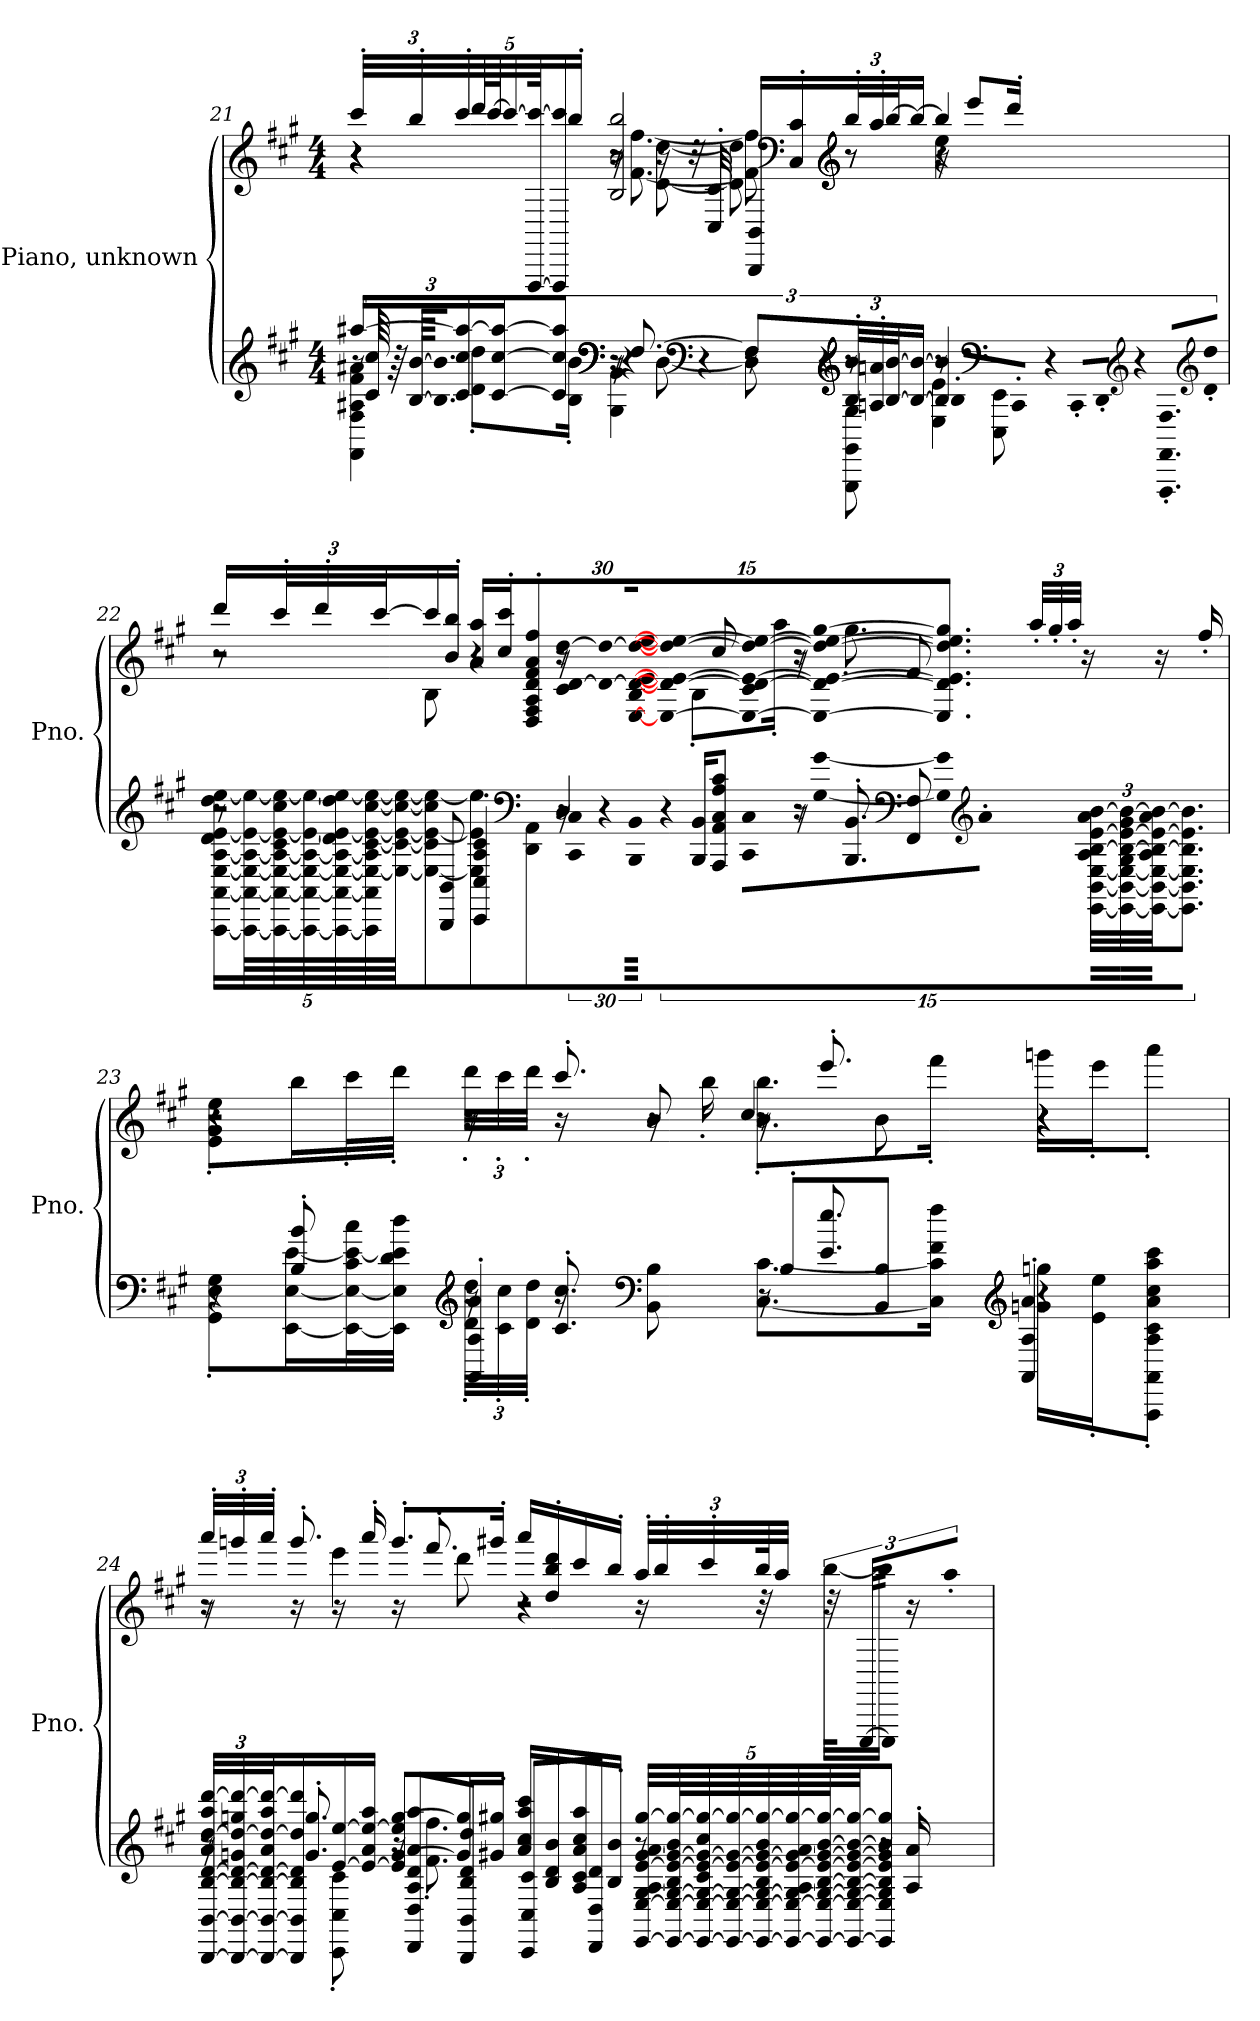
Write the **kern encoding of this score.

**kern	**kern
*part1	*part1
*staff2	*staff1
*I"Piano, unknown	*
*I'Pno.	*
!!LO:LB:g=z
*clefG2	*clefG2
*k[f#c#g#]	*k[f#c#g#]
*M4/4	*M4/4
=21	=21
*^	*^
*	*^	*	*^
*Xbrackettup	*	*brackettup	*	*	*Xbrackettup
*	*	*^	*	*	*^
[24aa#X/LL	4FF#\ 4F#\ 4A#X\ 4f#\ 4a#X\	96c#/ 96cc#/	16r	4r	4r	48ccc#'/LLL	4r
.	.	96r	.	.	.	.	.
.	.	[96B/ [96b/KKLL	.	.	.	48bb'/	.
.	.	16.B/] 16.b/]JJ	.	.	.	.	.
24c#/ 24cc#/ 24aa#/_	.	.	.	.	.	48ccc#'/	.
.	.	.	8d\' 8dd\'L	.	.	80ddd/L	.
.	.	.	.	.	.	[80ccc#/J	.
[24c#/ [24cc#/ 24aa#/_J	.	.	.	.	.	.	.
.	.	.	.	.	.	40ccc#/_	.
.	.	.	.	.	.	[80FFF#/ 80ccc#/_JK	.
8c#/] 8cc#/] 8aa#/]J	.	8r	.	.	.	16FFF#/] 16ccc#/]	.
.	.	.	16B\' 16b\'Jk	.	.	16bb'/JJ	.
*clefF4	*	*	*	*	*	*	*
16r	8r	8r	4BBB\ 4BB\	2B/ 2b/ 2bb/	16r	8r	8r
[8.F#/	.	.	.	.	[8.f#\ [8.ff#\	.	.
.	[8D\	16r	.	.	.	16r	[8d\ [8dd\
.	.	32DD'/LLL	.	.	.	32r	.
.	.	32CC#'/JJJ	.	.	.	32C#/' 32c#/'	.
8F#/L]	8D\]	16r	8r	.	8f#\] 8ff#\]	16BBB/ 16BB/LL	8d\] 8dd\]
*	*	*	*	*clefF4	*	*	*
.	.	32CC#'/LLL	.	.	.	16C#/' 16c#/'	.
.	.	32DD'/JJJ	.	.	.	.	.
*clefG2	*	*	*	*clefG2	*	*	*
*Xbrackettup	*	*	*	*	*	*	*
48B/' 48b/'LL	8r	8r	8GGG#\ 8GG#\ 8G#\	.	8r	48bb'/L	8r
48An/' 48an/'	.	.	.	.	.	48aa'/	.
[48B/ [48b/J	.	.	.	.	.	[48bb/J	.
16B/_ 16b/_JJ	.	.	.	.	.	16bb/JJ_	.
4B/] 4b/]	4E\ 4e\	8.FFF#/' 8.FF#/' 8.F#/'L	8r	16r	4ee\	4bb/]	4r
.	.	.	.	8eee/L	.	.	.
*clefF4	*	*	*	*	*	*	*
.	.	.	8EEE\ 8EE\	.	.	.	.
*clefG2	*	*	*	*	*	*	*
.	.	16d/' 16dd/'Jk	.	16ddd'/Jk	.	.	.
*	*	*v	*v	*	*	*	*
*	*	*	*	*	*v	*v
!!LO:LB:g=z
=22	=22	=22	=22	=22	=22
2r	[20AAA\ [20AA\ [20E\ [20A\ 20d\ [20e\ 20dd\ [20ee\LL	8r	16ddd/LL	8r	2r
.	80AAA\_ 80AA\_ 80E\_ 80A\_ 80e\_ 80ee\_LL	.	.	.	.
.	80AAA\_ 80AA\_ 80E\_ 80A\_ 80c#\ 80e\_ 80cc#\ 80ee\_	.	48ccc#'/L	.	.
.	80AAA\_ 80AA\_ 80E\_ 80A\_ 80e\_ 80ee\_	.	.	.	.
.	.	.	48ddd'/	.	.
.	80AAA\_ 80AA\_ 80E\_ 80A\_ 80d\ 80e\_ 80dd\ 80ee\_	.	.	.	.
.	80AAA\] 80AA\] 80E\_ 80A\] [80c#\ 80e\_ [80cc#\ 80ee\_	.	.	.	.
.	.	.	[48ccc#/J	.	.
.	80E\_ 80c#\_ 80e\_ 80cc#\_ 80ee\_JJJ	.	.	.	.
.	8E\_ 8c#\] 8e\_ 8cc#\] 8ee\_	8BBB/ 8BB/	16ccc#/]	8B\	.
.	.	.	16b/' 16bb/'JJ	.	.
.	8E\] 8e\] 8ee\]	4CC#/' 4C#/' 4A/' 4c#/'	16a/ 16aa/LL	4r	.
.	.	.	16cc#/' 16ccc#/'J	.	.
*clefF4	*	*	*	*	*
.	8DD\ 8AA\	.	8D/' 8F#/' 8A/' 8d/' 8f#/' 8a/' 8ff#/'	.	.
*	*brackettup	*	*	*	*
!	!LO:N:vis=256	!	!LO:N:vis=256	!	!
4D/	1920%17CC#\ 1920%17C#\Jkkkk	16r	1920%17c#/ [1920%17d/ [1920%17dd/LLLL	16r	8r
!	!LO:N:vis=128	!	!LO:N:vis=256	!	!
.	1920%17r	.	1920%17d/_ 1920%17dd/_J	.	.
!	!LO:N:vis=64	!	!LO:N:vis=64	!	!
.	960%17BBB\ 960%17BB\	.	[960%17E/ 960%17B/ 960%17d/_ [960%17e/ 960%17dd/_ [960%17ee/	.	.
.	1920ryy	.	1920ryy	.	.
!	!LO:N:vis=128	!	!LO:N:vis=256	!	!
.	1920%17r	.	1920%17E/_ 1920%17d/_ 1920%17e/_ 1920%17dd/_ 1920%17ee/_L	.	.
!	!LO:N:vis=256	!	!LO:N:vis=256	!	!
.	1920%17CC#\ 1920%17C#\LLLLL	.	1920%17E/_ 1920%17c#/ 1920%17d/_ 1920%17e/_ 1920%17dd/_ 1920%17ee/_	.	.
!	!LO:N:vis=256	!	!LO:N:vis=256	!	!
.	[1920%17G#\ [1920%17g#\JJJJ	.	1920%17E/_ 1920%17d/_ 1920%17e/_ 1920%17dd/_ 1920%17ee/_ [1920%17gg#/JJJJ	.	.
.	8G#\] 8g#\]	16BBB/ 16BB/KL	8.E/] 8.d/] 8.e/] 8.dd/] 8.ee/] 8.gg#/]J	8B'\L	.
.	.	8AAA/ 8AA/ 8C#/ 8A/ 8c#/J	.	.	8cc#/
*clefG2	*	*	*	*	*
.	16a'\Jk	.	.	16aa'\Jk	.
*	*Xbrackettup	*	*	*	*
16r	[48EE\ [48BB\ [48E\ 48A\ [48B\ [48e\ 48a\ [48b\LLL	8r	48aa'/LLL	16r	8r
.	48EE\_ 48BB\_ 48E\_ 48G#\ 48B\_ 48e\_ 48g#\ 48b\_	.	48gg#'/	.	.
.	48EE\_ 48BB\_ 48E\_ 48A\ 48B\_ 48e\_ 48a\ 48b\_JJ	.	48aa'/JJJ	.	.
8.G#/' 8.g#/'	8.EE\] 8.BB\] 8.E\] 8.B\] 8.e\] 8.b\]J	.	16r	8.gg#'\	.
*clefF4	*	*	*	*	*
.	.	8FF#/ 8F#/	16r	.	8f#/
.	.	.	16ff#'/	.	.
!!LO:LB:g=z
=23	=23	=23	=23	=23	=23
*	*	*	*	*	*^
8r	8GG#\' 8E\' 8G#\'L	4r	4r	8e\' 8g#\' 8ee\'L	4r	2r
8B/' 8b/'	[16EE\ [16E\ [16e\L	.	.	16bb\L	.	.
.	32EE\_ 32E\_ 32c#\ 32e\_ 32cc#\L	.	.	32ccc#'\L	.	.
.	32EE\] 32E\] 32d\ 32e\] 32dd\JJJ	.	.	32ddd'\JJJ	.	.
*clefG2	*	*	*	*	*	*
16r	48d\' 48dd\'LLL	4AA/' 4A/' 4a/'	16r	48ddd'\LLL	8r	.
.	48c#\' 48cc#\'	.	.	48ccc#'\	.	.
.	48d\' 48dd\'JJJ	.	.	48ddd'\JJJ	.	.
8.c#/' 8.cc#/'	16r	.	8.ccc#'/	16r	.	.
*clefF4	*	*	*	*	*	*
.	8BB\ 8B\	.	.	16r	8b/	.
.	.	.	.	16bb'\	.	.
16r	[8.C#\ [8.c#\L	8B'/L	16r	8.b\' 8.bb\'L	4cc#/	8r
8.e/' 8.ee/'	.	.	8.eee'/	.	.	.
.	.	8BB/ 8B/J	.	.	.	8b\
.	16C#\] 16c#\] 16f#\ 16ff#\Jk	.	.	16fff#'\Jk	.	.
*clefG2	*	*	*	*	*	*
4r	16gn\ 16ggn\LL	4AA/' 4A/' 4a/'	4r	16gggn\LL	4r	4r
.	16e\' 16ee\'J	.	.	16eee'\J	.	.
.	8AAA\' 8AA\' 8A\' 8c#\' 8a\' 8cc#\' 8aa\' 8ccc#\'J	.	.	8aaa'\J	.	.
*	*	*	*	*	*v	*v
!!LO:LB:g=z
=24	=24	=24	=24	=24	=24
[48BBB/ [48BB/ [48B/ [48d/ 48a/ [48dd/ 48aa/ [48ddd/LLL	8r	16r	16r	8r	48aaa'/LLL
48BBB/_ 48BB/_ 48B/_ 48d/_ 48gn/ 48dd/_ 48ggn/ 48ddd/_	.	.	.	.	48gggn'/
48BBB/_ 48BB/_ 48B/_ 48d/_ 48a/ 48dd/_ 48aa/ 48ddd/_J	.	.	.	.	48aaa'/JJJ
16BBB/] 16BB/] 16B/] 16d/] 16dd/] 16ddd/]	.	8.g/' 8.gg/'	8.ggg'/	.	16r
[16e/ [16ee/	8CC#\' 8C#\' 8c#\'	.	.	4eee\	16r
16e/_ 16a/ 16ee/_ 16aa/JJ	.	.	.	.	16aaa'/
8e/] [8g/ 8ee/] [8gg/L	16r	8DD/ 8D/ 8A/ 8d/ 8a/ 8aa/L	16r	.	8.ggg'/L
.	8.f#\' 8.ff#\'	.	8.fff#'/	.	.
16g/] 16gg/]L	.	8BBB/ 8BB/ 8B/ 8d/ 8dd/J	.	8ddd\	.
16g#X/' 16gg#X/'JJ	.	.	.	.	16ggg#X'/Jk
16a/ 16cc#/ 16aa/ 16ccc#/LL	2r	8CC#/ 8C#/ 8c#/L	2r	4r	16aaa/LL
16B/' 16d/' 16b/'	.	.	.	.	16dd/' 16bb/' 16ddd/'
16A/ 16c#/ 16a/ 16cc#/ 16aa/	.	8DD/ 8D/ 8d/J	.	.	16ccc#/
16B/' 16b/'JJ	.	.	.	.	16bb'/JJ
[40EE/ [40E/ [40G#/ 40A/ [40e/ [40g#/ 40a/ [40gg#/LLL	.	8r	.	16r	48aa'/LLL
.	.	.	.	.	48bb'/
80EE/_ 80E/_ 80G#/_ 80B/ 80e/_ 80g#/_ 80b/ 80gg#/_L	.	.	.	.	.
80EE/_ 80E/_ 80G#/_ 80c#/ 80e/_ 80g#/_ 80cc#/ 80gg#/_	.	.	.	.	.
.	.	.	.	.	48ccc#'/
80EE/_ 80E/_ 80G#/_ 80e/_ 80g#/_ 80gg#/_	.	.	.	.	.
80EE/_ 80E/_ 80G#/_ 80B/ 80e/_ 80g#/_ 80b/ 80gg#/_	.	.	.	32r	96bb/K
.	.	.	.	.	48aa/JJJ
80EE/_ 80E/_ 80G#/_ 80A/ 80e/_ 80g#/_ 80a/ 80gg#/_	.	.	.	.	.
80EE/_ 80E/_ 80G#/_ [80B/ 80e/_ 80g#/_ [80b/ 80gg#/_J	.	.	.	.	.
*	*	*	*	*	*brackettup
.	.	.	.	[32bb\KLL	48r
40EE/_ 40E/_ 40G#/_ 40B/_ 40e/_ 40g#/_ 40b/_ 40gg#/_JJ	.	.	.	.	.
.	.	.	.	.	[96EEE/KKLL
8EE/] 8E/] 8G#/] 8B/] 8e/] 8g#/] 8b/] 8gg#/]J	.	16r	.	16bb\JJ]	16EEE/]
.	.	16A/' 16a/'	.	16r	16aa'/JJ
*v	*v	*v	*	*	*
*	*v	*v	*v
=	=
*-	*-
